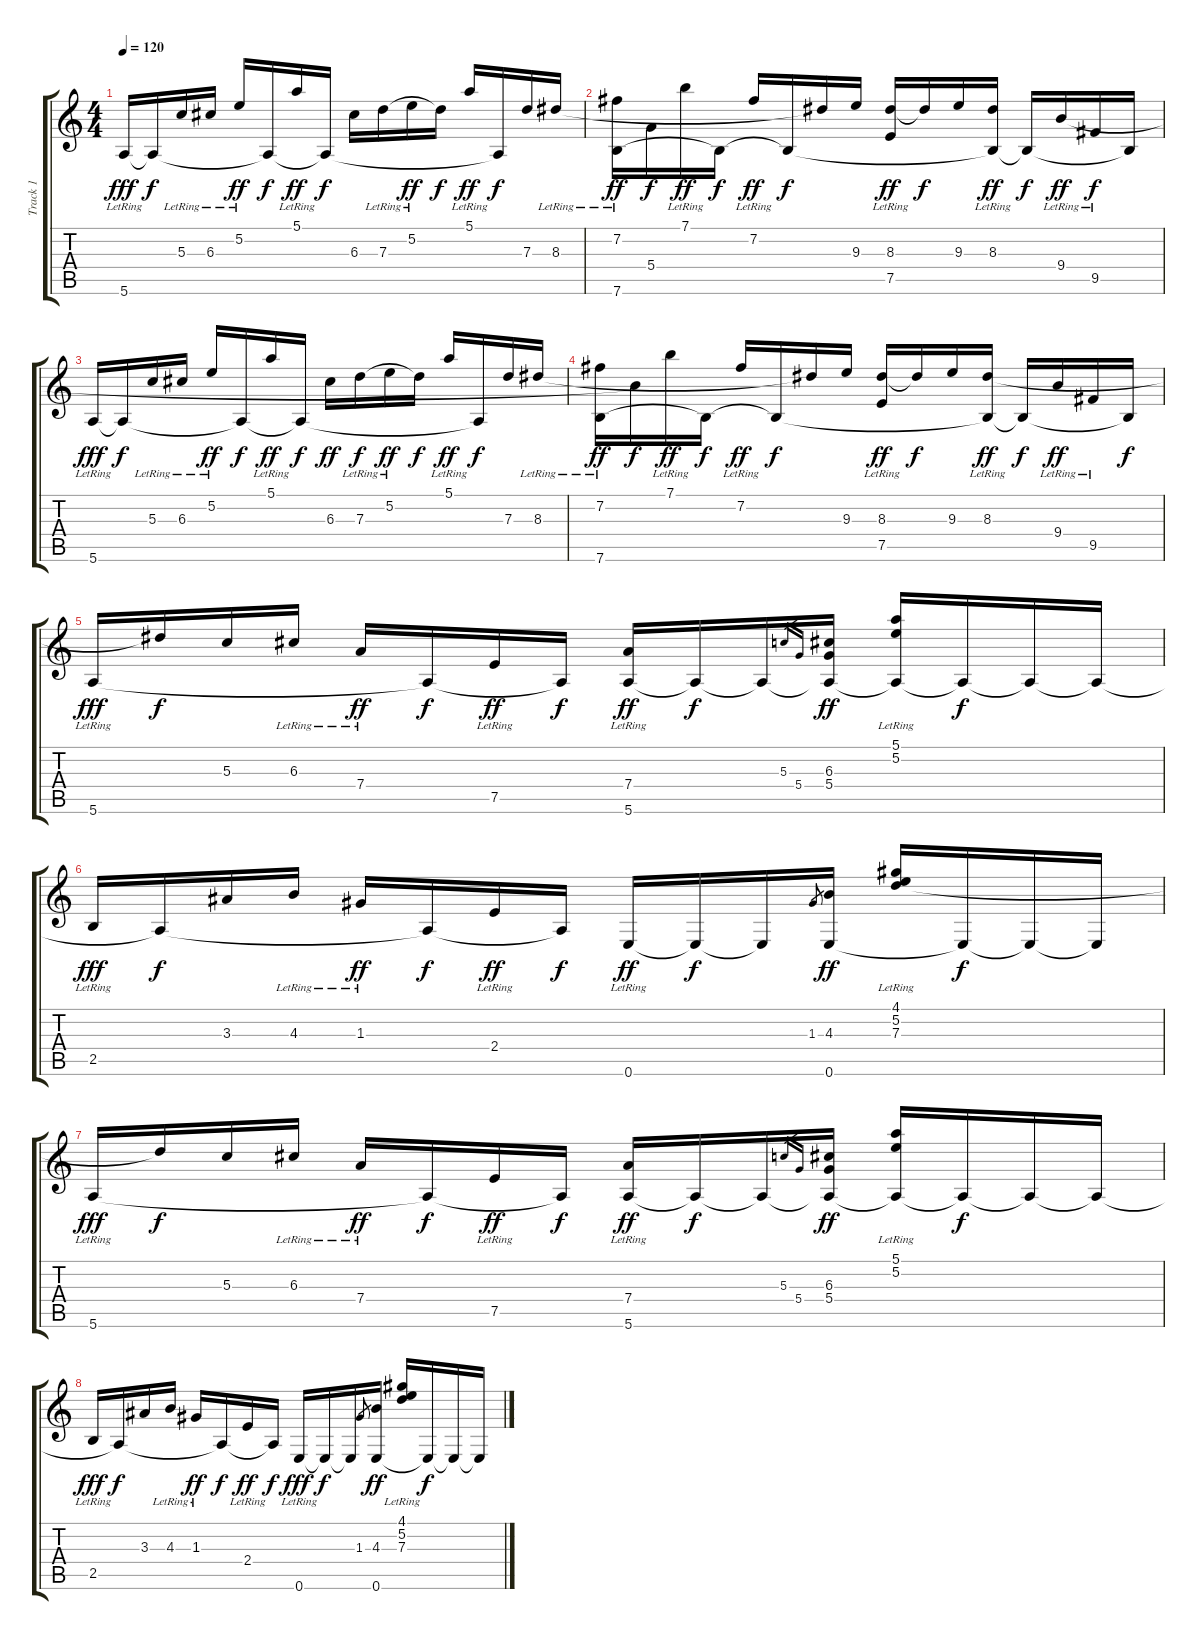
\track ("Track 1" "Track 1") {instrument acousticguitarnylon}
\staff {score tabs}
\tuning (E4 B3 G3 D3 A2 E2) {hide}
\ts (4 4)
\tempo 120
\clef g2
\ks c
5.6{lr}.16{dy fff} 5.6{t}.16{dy f} 5.3{lr}.16 6.3{lr}.16 5.2{lr}.16{dy ff} 5.6{t}.16{dy f} 5.1{lr}.16{dy ff} 5.6{t}.16{dy f} 6.3.16 7.3{lr}.16 5.2{lr}.16{dy ff} 7.3{t}.16{dy f} 5.1{lr}.16{dy ff} 5.6{t}.16{dy f} 7.3.16 8.3{lr}.16 |
(7.2{lr} 7.6{lr}).16{dy ff} 5.4{t}.16{dy f} 7.1{lr}.16{dy ff} 7.6{t}.16{dy f} 7.2{lr}.16{dy ff} 7.6{t}.16{dy f} 8.3{t}.16 9.3.16 (8.3{lr} 7.5{lr}).16{dy ff} 8.3{t}.16{dy f} 9.3.16 (8.3{lr} 7.6{t}).16{dy ff} 7.6{t}.16{dy f} 9.4{lr}.16{dy ff} 9.5{lr}.16{dy f} 7.6{t}.16 |
5.6{lr}.16{dy fff} 5.6{t}.16{dy f} 5.3{lr}.16 6.3{lr}.16 5.2{lr}.16{dy ff} 5.6{t}.16{dy f} 5.1{lr}.16{dy ff} 5.6{t}.16{dy f} 6.3.16{dy ff} 7.3{lr}.16{dy f} 5.2{lr}.16{dy ff} 7.3{t}.16{dy f} 5.1{lr}.16{dy ff} 5.6{t}.16{dy f} 7.3.16 8.3{lr}.16 |
(7.2{lr} 7.6{lr}).16{dy ff} 9.4{t}.16{dy f} 7.1{lr}.16{dy ff} 7.6{t}.16{dy f} 7.2{lr}.16{dy ff} 7.6{t}.16{dy f} 8.3{t}.16 9.3.16 (8.3{lr} 7.5{lr}).16{dy ff} 8.3{t}.16{dy f} 9.3.16 (8.3{lr} 7.6{t}).16{dy ff} 7.6{t}.16{dy f} 9.4{lr}.16{dy ff} 9.5{lr}.16 7.6{t}.16{dy f} |
5.6{lr}.16{dy fff} 8.3{t}.16{dy f} 5.3.16 6.3{lr}.16 7.4{lr}.16{dy ff} 5.6{t}.16{dy f} 7.5{lr}.16{dy ff} 5.6{t}.16{dy f} (7.4{lr} 5.6{lr}).16{dy ff} 5.6{t}.16{dy f} 5.6{t}.16 5.3.16{gr} 5.4.16{gr} (6.3 5.4 5.6{t}).16{dy ff} (5.1{lr} 5.2{lr} 5.6{t}).16 5.6{t}.16{dy f} 5.6{t}.16 5.6{t}.16 |
2.5{lr}.16{dy fff} 5.6{t}.16{dy f} 3.3.16 4.3{lr}.16 1.3{lr}.16{dy ff} 5.6{t}.16{dy f} 2.4{lr}.16{dy ff} 5.6{t}.16{dy f} 0.6{lr}.16{dy ff} 0.6{t}.16{dy f} 0.6{t}.16 1.3.8{gr} (4.3 0.6).16{dy ff} (4.1{lr} 5.2{lr} 7.3{lr}).16 0.6{t}.16{dy f} 0.6{t}.16 0.6{t}.16 |
5.6{lr}.16{dy fff} 7.3{t}.16{dy f} 5.3.16 6.3{lr}.16 7.4{lr}.16{dy ff} 5.6{t}.16{dy f} 7.5{lr}.16{dy ff} 5.6{t}.16{dy f} (7.4{lr} 5.6{lr}).16{dy ff} 5.6{t}.16{dy f} 5.6{t}.16 5.3.16{gr} 5.4.16{gr} (6.3 5.4 5.6{t}).16{dy ff} (5.1{lr} 5.2{lr} 5.6{t}).16 5.6{t}.16{dy f} 5.6{t}.16 5.6{t}.16 |
2.5{lr}.16{dy fff} 5.6{t}.16{dy f} 3.3.16 4.3{lr}.16 1.3{lr}.16{dy ff} 5.6{t}.16{dy f} 2.4{lr}.16{dy ff} 5.6{t}.16{dy f} 0.6{lr}.16{dy fff} 0.6{t}.16{dy f} 0.6{t}.16 1.3.8{gr} (4.3 0.6).16{dy ff} (4.1{lr} 5.2{lr} 7.3{lr}).16 0.6{t}.16{dy f} 0.6{t}.16 0.6{t}.16
